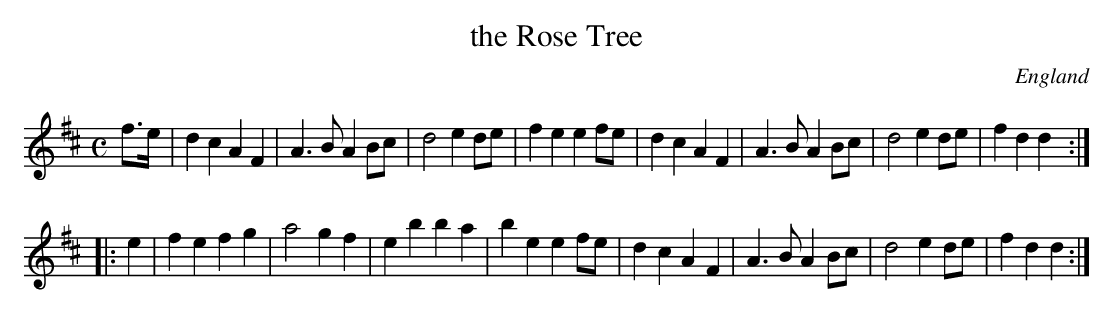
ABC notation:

X:1
T:the Rose Tree
O:England
M:C
K:D
f>e|d2c2 A2F2|A3B A2Bc|d4 e2de|f2e2 e2fe|\
d2c2 A2F2|A3B A2Bc|d4 e2de|f2d2 d2:|
|:e2|f2e2 f2g2|a4 g2f2|e2b2 b2a2|b2e2 e2fe|\
d2c2 A2F2|A3B A2Bc|d4 e2de|f2d2d2:|
